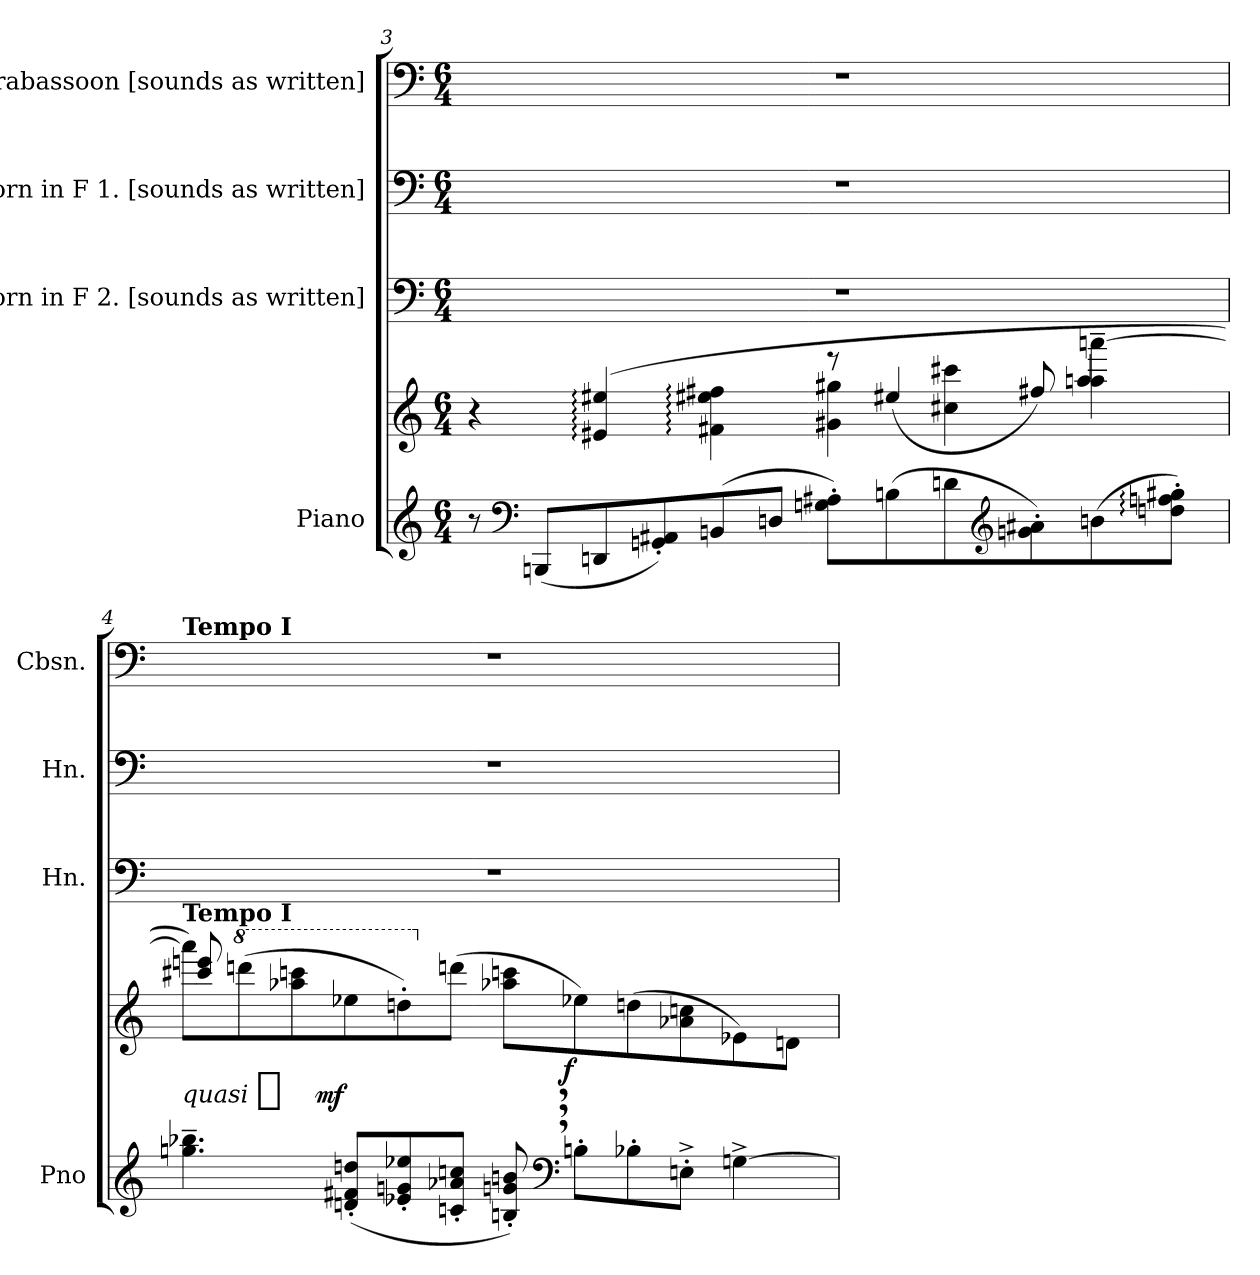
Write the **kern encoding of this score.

**kern	**kern	**dynam	**kern	**kern	**kern
*part4	*part4	*part4	*part3	*part2	*part1
*staff5	*staff4	*staff4/5	*staff3	*staff2	*staff1
*I"Piano	*	*	*I"Horn in F 2. [sounds as written]	*I"Horn in F 1. [sounds as written]	*I"Contrabassoon [sounds as written]
*I'Pno	*	*	*I'Hn.	*I'Hn.	*I'Cbsn.
*clefG2	*clefG2	*	*clefF4	*clefF4	*clefF4
*k[]	*k[]	*	*k[]	*k[]	*k[]
*C:	*C:	*	*C:	*C:	*C:
*M6/4	*M6/4	*	*M6/4	*M6/4	*M6/4
=3	=3	=3	=3	=3	=3
*	*^	*	*	*	*
8r	4r	2.ryy	.	2%3r	2%3r	2%3r
*clefF4	*	*	*	*	*	*
(8BBBnL	.	.	.	.	.	.
8DDn	(4e#X: 4ee#X:	.	.	.	.	.
8GGn' 8AA#X')	.	.	.	.	.	.
(8BBn	4f#X: 4ee#X: 4ff#X:	.	.	.	.	.
8DnJ	.	.	.	.	.	.
8Gn' 8A#X'L)	4g#X\ 4gg#X\	8reee	.	.	.	.
(8Bn	.	(4ee#X/	.	.	.	.
8dn	4cc#X\ 4ccc#X\	.	.	.	.	.
*clefG2	*	*	*	*	*	*
8gn' 8a#X')	.	8ff#X/)	.	.	.	.
(8bn	4aan~\ [4aaan~\	4aa/	.	.	.	.
8ddn:' 8ffn:' 8gg#X:'J)	.	.	.	.	.	.
=4	=4	=4	=4	=4	=4	=4
!	!	!	!	!	!	!LO:TX:a:B:t=Tempo I
!	!LO:TX:a:B:t=Tempo I	!	!	!	!	!
!	!	!	!LO:DY:t=quasi %s	!	!	!
4.ggn~ 4.bb-X~	8aaani\L])	8ccc#X/ 8eeen/	f	2%3r	2%3r	2%3r
*	*8va	*	*	*	*	*
.	(8ddddn	1ryy	.	.	.	.
.	8aaa-X 8ccccn	.	.	.	.	.
!	!	!	!LO:DY:rj	!	!	!
(8dn' 8f#X' 8ddn'L	8eee-X	.	mf	.	.	.
8e-X' 8gn' 8ee-X'	8dddn')	.	.	.	.	.
*	*X8va	*	*	*	*	*
8cn' 8a-X' 8ccn'J	(8dddnJ	.	.	.	.	.
8Bn', 8gn', 8bn',)	8aa-X 8cccnL	.	.	.	.	.
*clefF4	*	*	*	*	*	*
!	!	!	!LO:DY:rj	!	!	!
8Bn'L	8ee-X)	.	f	.	.	.
8B-X'	(8ddn	.	.	.	.	.
8En'^J	8a-X 8ccn	4.ryy	.	.	.	.
[4Gn^	8e-X)	.	.	.	.	.
.	8dnjJ	.	.	.	.	.
*	*v	*v	*	*	*	*
=	=	=	=	=	=
*-	*-	*-	*-	*-	*-
